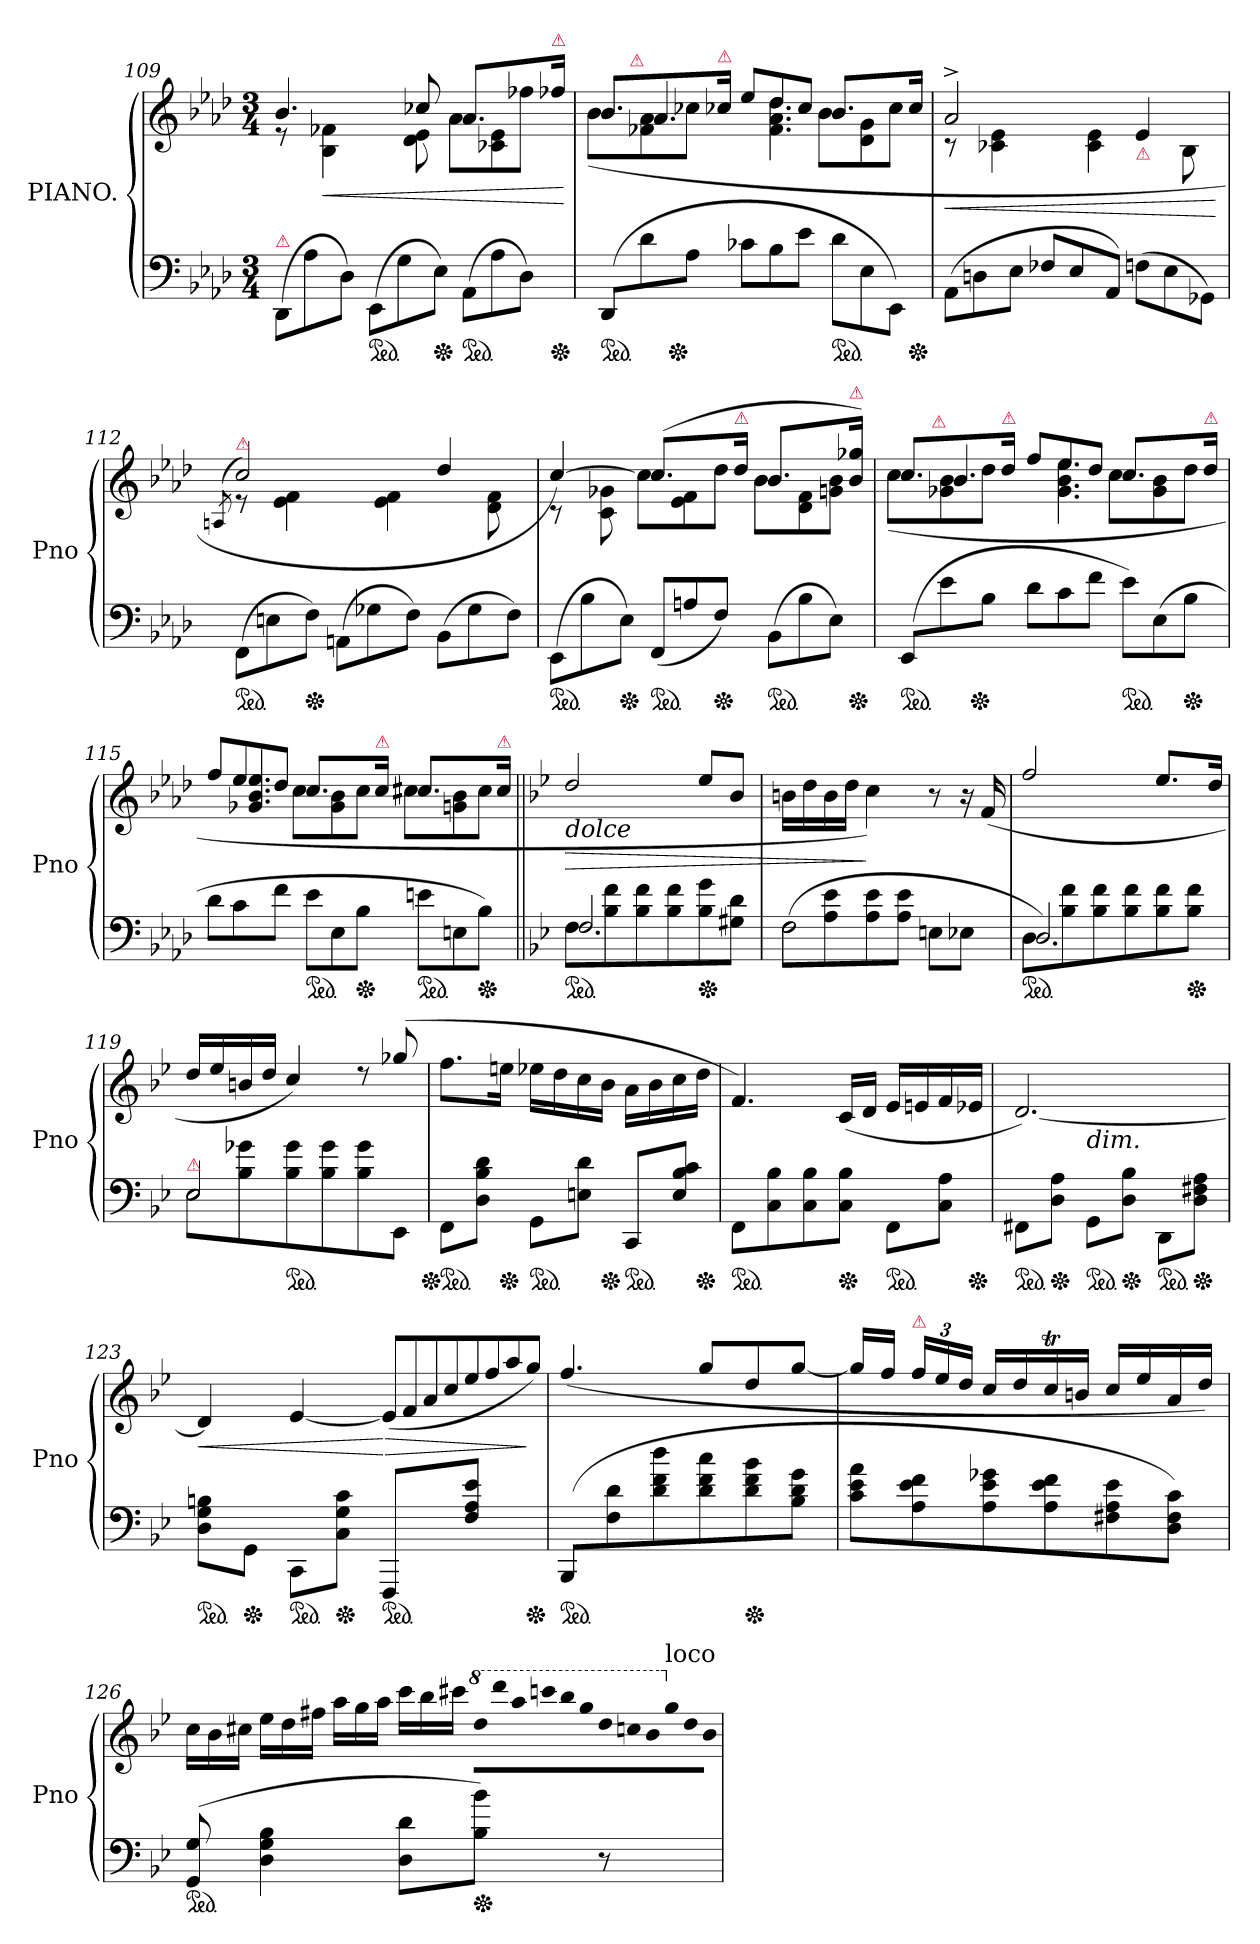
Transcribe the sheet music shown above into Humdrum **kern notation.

**kern	**kern	**dynam
*part1	*part1	*part1
*staff2	*staff1	*staff1/2
*I"PIANO.	*	*
*I'Pno	*	*
*clefF4	*clefG2	*
*k[b-e-a-d-]	*k[b-e-a-d-]	*
*M3/4	*M3/4	*
*Xtuplet	*	*
=109	=109	=109
*	*^	*
!LO:TX:a:color=crimson:t=⚠	!	!	!
(>12DD-/L	4.b-	8re	.
12A-\	.	.	.
.	.	4B- 4f-X	<
12D-\J)	.	.	.
!LO:TX:a:color=crimson:t=⚠	!	!	!
*ped	*	*	*
(>12EE-/L	.	.	.
12G\	.	.	.
.	8cc-X/	8d-\ 8e-\	.
*Xped	*	*	*
12E-\J)	.	.	.
*	*	*Xtuplet	*
*ped	*	*	*
(>12AA-L	8.a-/L	12a-L	.
12A-	.	12c-X 12e-	.
12D-J)	.	12ff-XJ	.
!	!LO:TX:a:color=crimson:t=⚠	!	!
*Xped	*	*	*
.	16ff-XJk	.	.
*	*v	*v	*
.	.	[
=110	=110	=110
*	*^	*
*	*	*^	*
!LO:TX:a:color=crimson:t=⚠	!	!	!	!
*ped	*	*	*	*
(>12DD-/L	8.b-L	(>12b-\L	12ryy	.
!	!	!LO:TX:a:color=crimson:t=⚠	!	!
12d-\	.	12f-X 12a-	6.a-/	.
*Xped	*	*	*	*
12A-\J	.	12cc-XJ	.	.
!	!LO:TX:a:color=crimson:t=⚠	!	!	!
.	16cc-XJk	.	.	.
12c-XL	12ee-L	4ryy	.	.
12B-	12dd-	.	6.f-\ 6.a-\ 6.dd-\	.
12e-J	12cc-J	.	.	.
*ped	*	*	*	*
12d-L	8.b-L	12b-\L	.	.
12E-	.	12d- 12g	6ryy	.
12EE-J)	.	12cc-J	.	.
*Xped	*	*	*	*
.	16cc-Jk	.	.	.
*	*	*v	*v	*
=111	=111	=111	=111
(>12AA-\L	2a-^	8rc	<
12Dn	.	.	.
.	.	4c-X 4e-	.
12E-J	.	.	.
12F-XL	.	.	.
12E-	.	.	.
.	.	4c- 4e-	.
12AA-J)	.	.	.
!	!LO:TX:b:color=crimson:t=⚠	!	!
(12Fn\L	4e-	.	.
12E-	.	.	.
.	.	8B-	.
12GG-XJ)	.	.	.
*	*v	*v	*
.	.	[
=112	=112	=112
.	(>8qAn/	.
*	*^	*
!	!LO:TX:a:color=crimson:t=⚠	!	!
*ped	*	*	*
(>12FF\L	2cc)	8re	.
12En	.	.	.
.	.	4e- 4f	.
*Xped	*	*	*
12FJ)	.	.	.
(>12AAn\L	.	.	.
12G-X	.	.	.
.	.	4e- 4f	.
12FJ)	.	.	.
(>12BB-\L	4dd-	.	.
12G-	.	.	.
.	.	8d- 8f	.
12FJ)	.	.	.
=113	=113	=113	=113
*ped	*	*	*
(>12EE-\L	[4cc)	8rc	.
12B-	.	.	.
.	.	8c 8g-X	.
*Xped	*	*	*
12E-J)	.	.	.
*ped	*	*	*
(>12FFL	(>8.ccL	12ccL]	.
12An	.	12e- 12f	.
*Xped	*	*	*
12FJ)	.	12dd-J	.
!	!LO:TX:a:color=crimson:t=⚠	!	!
.	16dd-Jk	.	.
*ped	*	*	*
(>12BB-L	8.b-L	12b-L	.
12B-	.	12d- 12f	.
12E-J)	.	12gn 12b-J	.
!	!LO:TX:a:color=crimson:t=⚠	!	!
*Xped	*	*	*
.	16b- 16gg-XJk)	.	.
=114	=114	=114	=114
*	*	*^	*
!LO:TX:a:color=crimson:t=⚠	!	!	!	!
*ped	*	*	*	*
(>12EE-/L	8.ccL	(>12cc\L	12ryy	.
!	!	!LO:TX:a:color=crimson:t=⚠	!	!
12e-\	.	12g-X 12b-	6.b-/	.
*Xped	*	*	*	*
12B-\J	.	12dd-J	.	.
!	!LO:TX:a:color=crimson:t=⚠	!	!	!
.	16dd-Jk	.	.	.
12d-L	12ffL	4ryy	.	.
12c	12ee-	.	6.g-\ 6.b-\ 6.ee-\	.
12fJ	12dd-J	.	.	.
*ped	*	*	*	*
12e-L)	8.ccL	12cc\L	.	.
(>12E-	.	12g- 12b-	6ryy	.
*Xped	*	*	*	*
12B-J	.	12dd-J	.	.
!	!LO:TX:a:color=crimson:t=⚠	!	!	!
.	16dd-Jk	.	.	.
=115	=115	=115	=115	=115
12d-/L	12ffL	4ryy	12ryy	.
12c\	12ee-	.	6.g-X 6.b- 6.ee-	.
12f\J	12dd-J	.	.	.
*ped	*	*	*	*
12e-L	8.ccL	12ccL	.	.
12E-	.	12g- 12b-	6.ryy	.
*Xped	*	*	*	*
12B-J	.	12ccJ	.	.
!	!LO:TX:a:color=crimson:t=⚠	!	!	!
.	16ccJk	.	.	.
*ped	*	*	*	*
12enL	8.cc#XL	12cc#XL	.	.
12En	.	12gn 12b-	6ryy	.
*Xped	*	*	*	*
12B-J)	.	12cc#J	.	.
!	!LO:TX:a:color=crimson:t=⚠	!	!	!
.	16cc#Jk	.	.	.
*	*v	*v	*v	*
=116||	=116||	=116||
*k[b-e-]	*k[b-e-]	*
!	!LO:TX:b:i:t=dolce	!
!LO:N:vis=2.	!	!
*^	*	*
*ped	*	*	*
8F\	2.F/	2dd/	>
8B-\ 8f\	.	.	.
8B-\ 8f\	.	.	.
8B-\ 8f\	.	.	.
*Xped	*	*	*
8B-\ 8g\	.	8ee-/L	.
8G#X 8dJ	.	8b-J	.
=117	=117	=117	=117
!LO:N:vis=2	!	!	!
(>8F\	2F\	16bnLL	.
.	.	16dd	.
8A 8e-	.	16b	.
.	.	16ddJJ	.
8A 8e-	.	4cc)	]
8A 8e-J	.	.	.
4reyy	8EnL	8r	.
.	8E-XJ	16r	.
.	.	(>16f	.
=118	=118	=118	=118
!LO:N:vis=2.	!	!	!
*ped	*	*	*
8D	2.D/)	2ff/	.
8B-\ 8f\	.	.	.
8B-\ 8f\	.	.	.
8B-\ 8f\	.	.	.
8B-\ 8f\	.	8.ee-/L	.
*Xped	*	*	*
8B-\ 8f\J	.	.	.
.	.	16dd/Jk	.
=119	=119	=119	=119
!LO:TX:a:color=crimson:t=⚠	!	!	!
!LO:N:vis=2	!	!	!
8E-\	2E-/	16dd/LL	.
.	.	16ee-	.
8B-\ 8g-X\	.	16bn	.
.	.	16ddJJ	.
*ped	*	*	*
8B-\ 8g-\	.	4cc/)	.
8B-\ 8g-\	.	.	.
8B-\ 8g-\	4ryy	8rdd	.
8EE-/J	.	(>8gg-X/	.
*v	*v	*	*
=120	=120	=120
*Xped	*	*
*ped	*	*
8FF\L	8.ffL	.
8D 8B- 8dJ	.	.
*Xped	*	*
.	16eenJk	.
*ped	*	*
8GG\L	16ee-XLL	.
.	16dd	.
8En 8dJ	16cc	.
*Xped	*	*
.	16b-JJ	.
!LO:TX:a:color=crimson:t=⚠	!	!
*ped	*	*
8CC/L	16aLL	.
.	16b-	.
8E\ 8B-\ 8c\J	16cc	.
*Xped	*	*
.	16ddJJ	.
=121	=121	=121
*ped	*	*
8FFL	4.f)	.
8C 8B-	.	.
8C 8B-	.	.
*Xped	*	*
8C 8B-J	(<16cLL	.
.	16dJJ	.
*ped	*	*
8FF\L	16e-LL	.
.	16en	.
8C 8AJ	16f	.
*Xped	*	*
.	16e-XJJ	.
=122	=122	=122
*	*^	*
*ped	*	*	*
8FF#X\L	[2.d)	4ryy	.
*Xped	*	*	*
8D 8AJ	.	.	.
!	!	!LO:TX:c:i:t=dim.	!
*ped	*	*	*
8GG\L	.	2ryy	.
*Xped	*	*	*
8D 8B-J	.	.	.
*ped	*	*	*
8DD\L	.	.	.
*Xped	*	*	*
8D 8F#X 8AJ	.	.	.
*	*v	*v	*
=123	=123	=123
*ped	*	*
8D\ 8G\ 8Bn\L	4d]	<
*Xped	*	*
8GGJ	.	.
*ped	*	*
8CC\L	[4e-	.
*Xped	*	*
8C 8G 8cJ	.	.
!LO:TX:a:color=crimson:t=⚠	!	!
!	!LO:N:vis=8	!
*ped	*	*
8FFF/L	(<32e-!/L]	[ >
!	!LO:N:vis=8	!
.	32f!	.
!	!LO:N:vis=8	!
.	32a!	.
!	!LO:N:vis=8	!
.	32cc!	.
!	!LO:N:vis=8	!
8F\ 8A\ 8e-\J	32ee-!	.
!	!LO:N:vis=8	!
.	32ff!	.
!	!LO:N:vis=8	!
.	32aa!	.
!	!LO:N:vis=8	!
*Xped	*	*
.	32gg!J)	]
=124	=124	=124
!LO:TX:a:color=crimson:t=⚠	!	!
*ped	*	*
(<8BBB-/L	(>4.ff/	.
8F\ 8d\	.	.
8d\ 8f\ 8dd\	.	.
8d\ 8f\ 8cc\	8gg/L	.
*Xped	*	*
8d\ 8f\ 8b-\	8dd	.
8B-\ 8d\ 8g\J	[8ggJ	.
=125	=125	=125
8c\ 8e-\ 8a\L	16gg/LL]	.
.	16ff/JJ	.
*	*tuplet	*
!	!LO:TX:a:color=crimson:t=⚠	!
8A\ 8e-\ 8f\	24ff/LL	.
.	24ee-/	.
.	24dd/JJ	.
8A\ 8e-\ 8g-X\	16cc/LL	.
.	16dd/	.
8A\ 8e-\ 8f\	16ccT/	.
.	16bn/JJ	.
8F#X\ 8A\ 8e-\	16cc/LL	.
.	16ee-/	.
8D 8F# 8cJ)	16a	.
.	16ddJJ)	.
=126	=126	=126
*	*Xtuplet	*
*ped	*	*
(>8GG 8G	24ccLL	.
.	24b-	.
.	24cc#XJJ	.
4D 4G 4B-	24ee-LL	.
.	24dd	.
.	24ff#XJJ	.
.	24aaLL	.
.	24gg	.
.	24aaJJ	.
8D 8dL	24cccLL	.
.	24bb-	.
.	24ccc#XJJ	.
*	*8va	*
!	!LO:N:vis=8	!
*Xped	*	*
8B- 8b-J)	48ddd!\L	.
!	!LO:N:vis=8	!
.	48dddd!	.
!	!LO:N:vis=8	!
.	48aaa!	.
!	!LO:N:vis=8	!
.	48ccccn!	.
!	!LO:N:vis=8	!
.	48bbb-!	.
!	!LO:N:vis=8	!
.	48ggg!	.
!	!LO:N:vis=8	!
8r	48ddd!	.
!	!LO:N:vis=8	!
.	48cccn!	.
!	!LO:N:vis=8	!
.	48bb-!	.
*	*X8va	*
!	!LO:TX:a:t=loco	!
!	!LO:N:vis=8	!
.	48gg!	.
!	!LO:N:vis=8	!
.	48dd!	.
!	!LO:N:vis=8	!
.	48b-!J	.
=	=	=
*-	*-	*-
